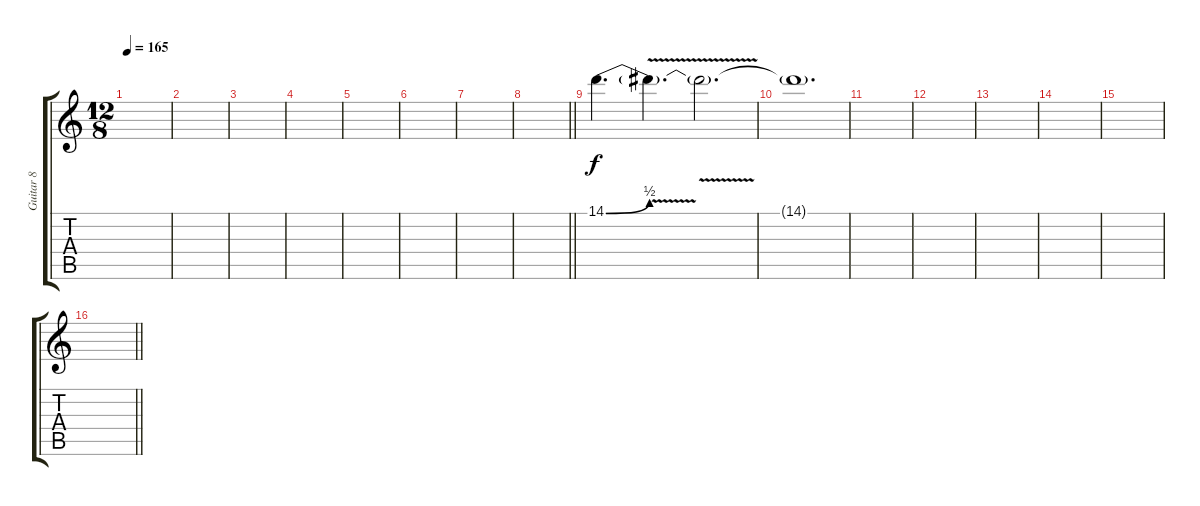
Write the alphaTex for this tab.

\track ("Guitar 8" "Guitar 8") {instrument distortionguitar}
\staff {score tabs}
\tuning (C4 G3 Eb3 Bb2 F2 C2) {hide}
\ts (12 8)
\section ("" "")
\tempo 165
\clef g2
\ks c
|
|
|
|
|
|
|
\barLineRight lightlight
|
\section ("" "")
14.1{be (bend 0 0 60 2)}.4{d} 14.1{v t}.4{d dy f} 14.1{t}.2{d} |
14.1{t}.1{d} |
|
|
|
|
|
\barLineRight lightlight
